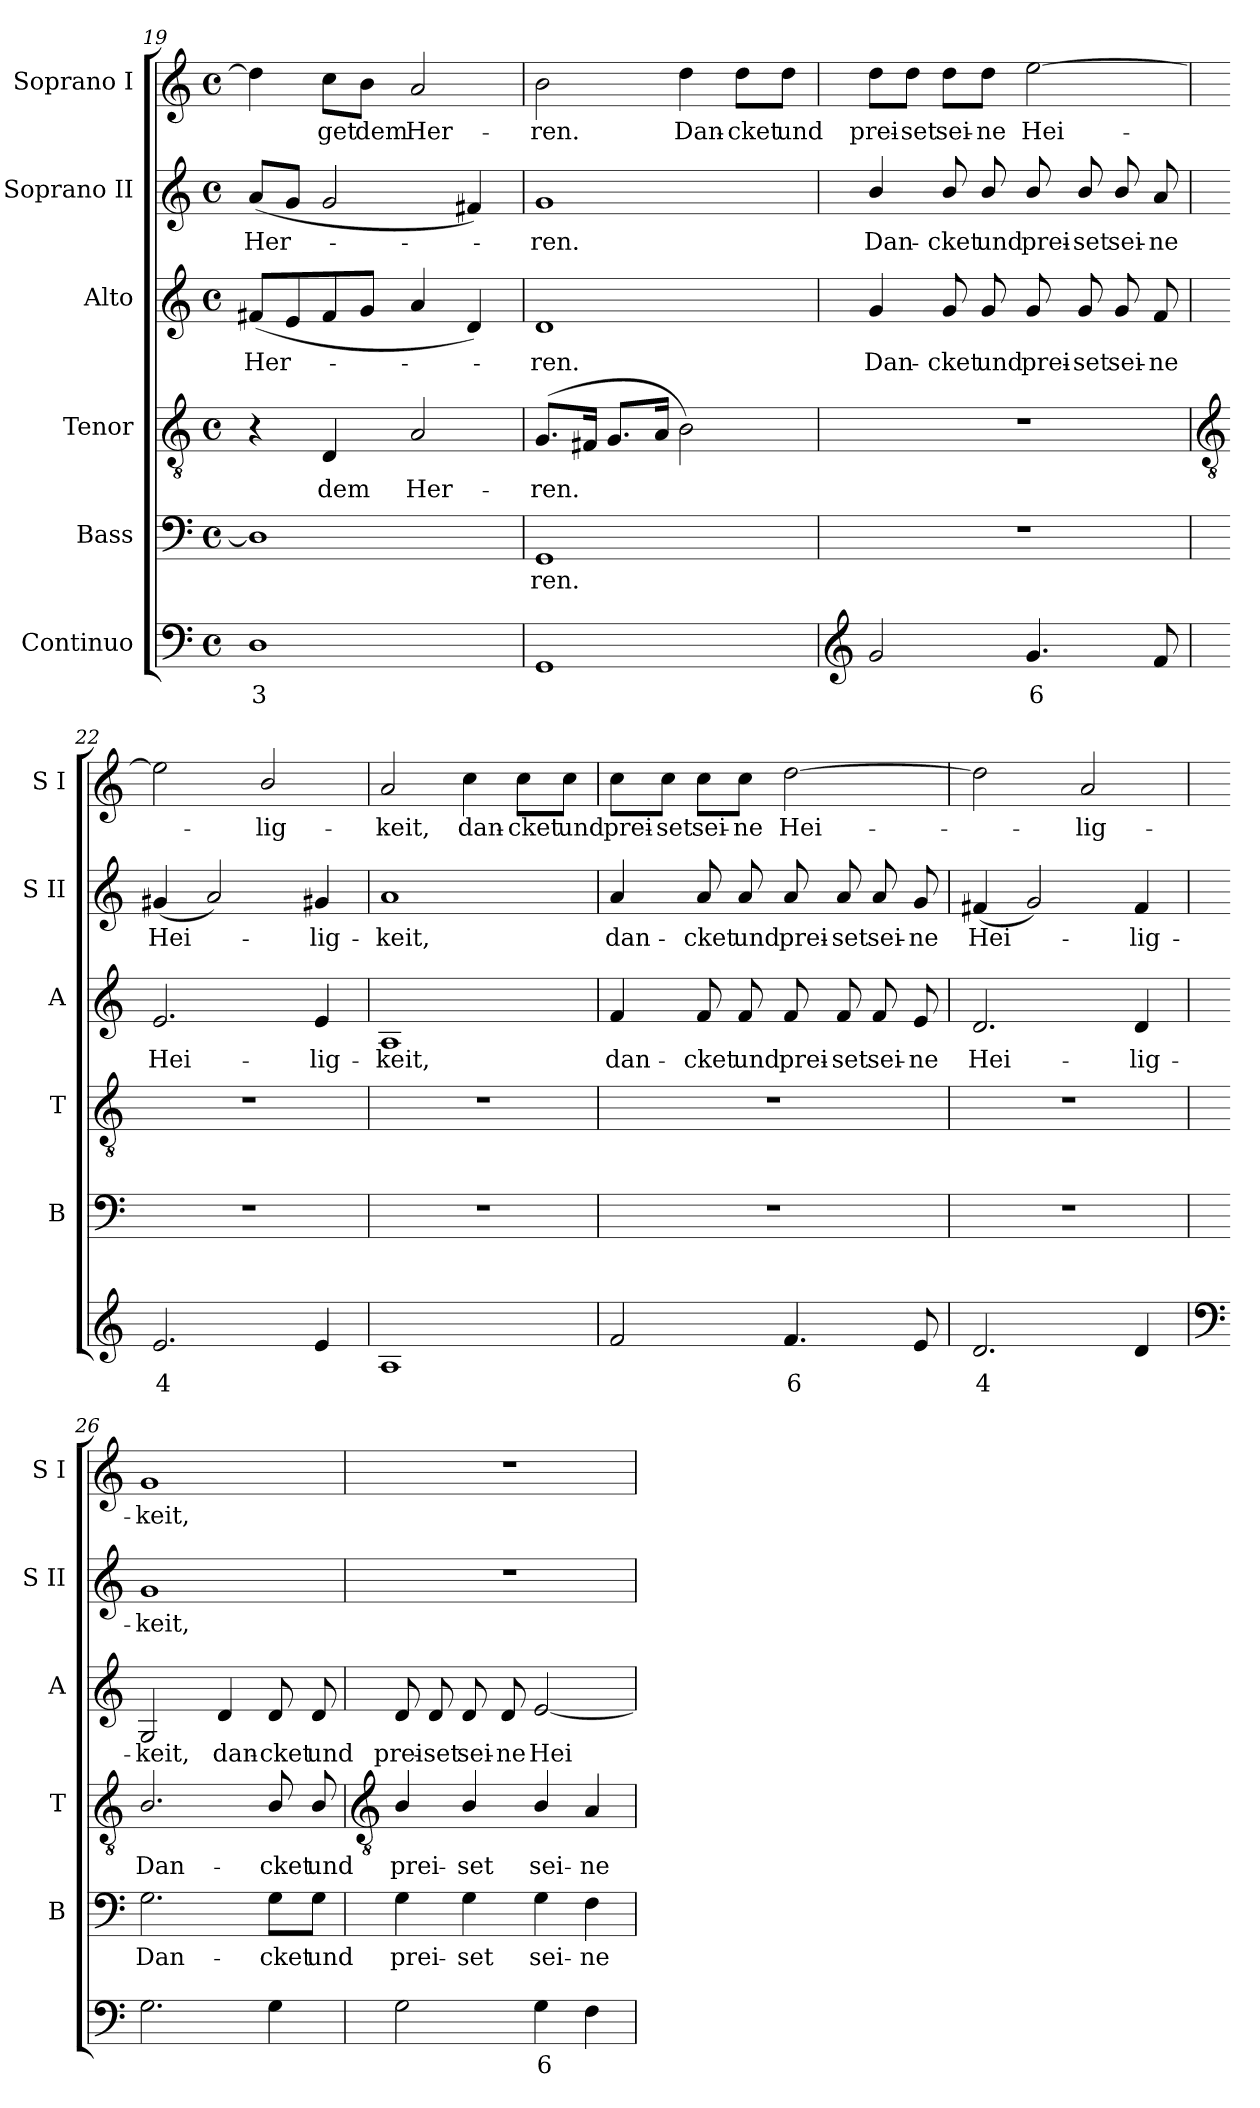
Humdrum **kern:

**kern	**text	**kern	**text	**kern	**text	**kern	**text	**kern	**text	**kern	**text
*part6	*part6	*part5	*part5	*part4	*part4	*part3	*part3	*part2	*part2	*part1	*part1
*staff6	*staff6	*staff5	*staff5	*staff4	*staff4	*staff3	*staff3	*staff2	*staff2	*staff1	*staff1
*I"Continuo	*	*I"Bass	*	*I"Tenor	*	*I"Alto	*	*I"Soprano II	*	*I"Soprano I	*
*	*	*I'B	*	*I'T	*	*I'A	*	*I'S II	*	*I'S I	*
*clefF4	*	*clefF4	*	*clefGv2	*	*clefG2	*	*clefG2	*	*clefG2	*
*k[]	*	*k[]	*	*k[]	*	*k[]	*	*k[]	*	*k[]	*
*C:	*	*C:	*	*C:	*	*C:	*	*C:	*	*C:	*
*M4/4	*	*M4/4	*	*M4/4	*	*M4/4	*	*M4/4	*	*M4/4	*
*met(c)	*	*met(c)	*	*met(c)	*	*met(c)	*	*met(c)	*	*met(c)	*
=19	=19	=19	=19	=19	=19	=19	=19	=19	=19	=19	=19
!	!LO:LY:b	!	!	!	!	!	!LO:LY:b	!	!LO:LY:b	!	!
1D	3	1D/]	.	4r	.	(<8f#XL	Her-	(<8aL	Her-	4dd]	.
.	.	.	.	.	.	8e	.	8gJ	.	.	.
!	!	!	!	!	!LO:LY:b	!	!	!	!	!	!LO:LY:b
.	.	.	.	4D	dem	8f#	.	2g	.	8cc\L	get
!	!	!	!	!	!	!	!	!	!	!	!LO:LY:b
.	.	.	.	.	.	8gJ	.	.	.	8b\J	dem
!	!	!	!	!	!LO:LY:b	!	!	!	!	!	!LO:LY:b
.	.	.	.	2A	Her-	4a	.	.	.	2a	Her-
.	.	.	.	.	.	4d)	.	4f#X)	.	.	.
=20	=20	=20	=20	=20	=20	=20	=20	=20	=20	=20	=20
!	!	!	!LO:LY:b	!	!LO:LY:b	!	!LO:LY:b	!	!LO:LY:b	!	!LO:LY:b
1GG	.	1GG	ren.	(<8.GL	-ren.	1d	ren.	1g	ren.	2b	-ren.
.	.	.	.	16F#XJ	.	.	.	.	.	.	.
.	.	.	.	8.GL	.	.	.	.	.	.	.
.	.	.	.	16AJ	.	.	.	.	.	.	.
!	!	!	!	!	!	!	!	!	!	!	!LO:LY:b
.	.	.	.	2B)	.	.	.	.	.	4dd	Dan-
!	!	!	!	!	!	!	!	!	!	!	!LO:LY:b
.	.	.	.	.	.	.	.	.	.	8dd\L	-cket
!	!	!	!	!	!	!	!	!	!	!	!LO:LY:b
.	.	.	.	.	.	.	.	.	.	8dd\J	und
=21	=21	=21	=21	=21	=21	=21	=21	=21	=21	=21	=21
*clefG2	*	*	*	*	*	*	*	*	*	*	*
!	!	!	!	!	!	!	!LO:LY:b	!	!LO:LY:b	!	!LO:LY:b
2g	.	1r	.	1r	.	4g	Dan-	4b/	Dan-	8dd\L	prei-
!	!	!	!	!	!	!	!	!	!	!	!LO:LY:b
.	.	.	.	.	.	.	.	.	.	8dd\J	-set
!	!	!	!	!	!	!	!LO:LY:b	!	!LO:LY:b	!	!LO:LY:b
.	.	.	.	.	.	8g	-cket	8b/	-cket	8dd\L	sei-
!	!	!	!	!	!	!	!LO:LY:b	!	!LO:LY:b	!	!LO:LY:b
.	.	.	.	.	.	8g	und	8b/	und	8dd\J	-ne
!	!LO:LY:b	!	!	!	!	!	!LO:LY:b	!	!LO:LY:b	!	!LO:LY:b
4.g	6	.	.	.	.	8g	prei-	8b/	prei-	[2ee	Hei-
!	!	!	!	!	!	!	!LO:LY:b	!	!LO:LY:b	!	!
.	.	.	.	.	.	8g	-set	8b/	-set	.	.
!	!	!	!	!	!	!	!LO:LY:b	!	!LO:LY:b	!	!
.	.	.	.	.	.	8g	sei-	8b/	sei-	.	.
!	!	!	!	!	!	!	!LO:LY:b	!	!LO:LY:b	!	!
8f	.	.	.	.	.	8f	-ne	8a	-ne	.	.
!!LO:LB:g=z
=22	=22	=22	=22	=22	=22	=22	=22	=22	=22	=22	=22
*	*	*	*	*clefGv2	*	*	*	*	*	*	*
!	!LO:LY:b	!	!	!	!	!	!LO:LY:b	!	!LO:LY:b	!	!
2.e	4	1r	.	1r	.	2.e	Hei-	(<4g#X	Hei-	2ee]	.
.	.	.	.	.	.	.	.	2a)	.	.	.
!	!	!	!	!	!	!	!	!	!	!	!LO:LY:b
.	.	.	.	.	.	.	.	.	.	2b/	lig-
!	!	!	!	!	!	!	!LO:LY:b	!	!LO:LY:b	!	!
4e	.	.	.	.	.	4e	-lig-	4g#X	-lig-	.	.
=23	=23	=23	=23	=23	=23	=23	=23	=23	=23	=23	=23
!	!	!	!	!	!	!	!LO:LY:b	!	!LO:LY:b	!	!LO:LY:b
1A	.	1r	.	1r	.	1A	-keit,	1a	-keit,	2a	-keit,
!	!	!	!	!	!	!	!	!	!	!	!LO:LY:b
.	.	.	.	.	.	.	.	.	.	4cc	dan-
!	!	!	!	!	!	!	!	!	!	!	!LO:LY:b
.	.	.	.	.	.	.	.	.	.	8cc\L	-cket
!	!	!	!	!	!	!	!	!	!	!	!LO:LY:b
.	.	.	.	.	.	.	.	.	.	8cc\J	und
=24	=24	=24	=24	=24	=24	=24	=24	=24	=24	=24	=24
!	!	!	!	!	!	!	!LO:LY:b	!	!LO:LY:b	!	!LO:LY:b
2f	.	1r	.	1r	.	4f	dan-	4a	dan-	8cc\L	prei-
!	!	!	!	!	!	!	!	!	!	!	!LO:LY:b
.	.	.	.	.	.	.	.	.	.	8cc\J	-set
!	!	!	!	!	!	!	!LO:LY:b	!	!LO:LY:b	!	!LO:LY:b
.	.	.	.	.	.	8f	-cket	8a	-cket	8cc\L	sei-
!	!	!	!	!	!	!	!LO:LY:b	!	!LO:LY:b	!	!LO:LY:b
.	.	.	.	.	.	8f	und	8a	und	8cc\J	-ne
!	!LO:LY:b	!	!	!	!	!	!LO:LY:b	!	!LO:LY:b	!	!LO:LY:b
4.f	6	.	.	.	.	8f	prei-	8a	prei-	[2dd	Hei-
!	!	!	!	!	!	!	!LO:LY:b	!	!LO:LY:b	!	!
.	.	.	.	.	.	8f	-set	8a	-set	.	.
!	!	!	!	!	!	!	!LO:LY:b	!	!LO:LY:b	!	!
.	.	.	.	.	.	8f	sei-	8a	sei-	.	.
!	!	!	!	!	!	!	!LO:LY:b	!	!LO:LY:b	!	!
8e	.	.	.	.	.	8e	-ne	8g	-ne	.	.
=25	=25	=25	=25	=25	=25	=25	=25	=25	=25	=25	=25
!	!LO:LY:b	!	!	!	!	!	!LO:LY:b	!	!LO:LY:b	!	!
2.d	4	1r	.	1r	.	2.d	Hei-	(<4f#X	Hei-	2dd]	.
.	.	.	.	.	.	.	.	2g)	.	.	.
!	!	!	!	!	!	!	!	!	!	!	!LO:LY:b
.	.	.	.	.	.	.	.	.	.	2a	lig-
!	!	!	!	!	!	!	!LO:LY:b	!	!LO:LY:b	!	!
4d	.	.	.	.	.	4d	-lig-	4f#	lig-	.	.
=26	=26	=26	=26	=26	=26	=26	=26	=26	=26	=26	=26
*clefF4	*	*	*	*	*	*	*	*	*	*	*
!	!	!	!LO:LY:b	!	!LO:LY:b	!	!LO:LY:b	!	!LO:LY:b	!	!LO:LY:b
2.G	.	2.G	Dan-	2.B/	Dan-	2G	-keit,	1g	-keit,	1g	-keit,
!	!	!	!	!	!	!	!LO:LY:b	!	!	!	!
.	.	.	.	.	.	4d	dan-	.	.	.	.
!	!	!	!LO:LY:b	!	!LO:LY:b	!	!LO:LY:b	!	!	!	!
4G	.	8G\L	-cket	8B/	-cket	8d	-cket	.	.	.	.
!	!	!	!LO:LY:b	!	!LO:LY:b	!	!LO:LY:b	!	!	!	!
.	.	8G\J	und	8B/	und	8d	und	.	.	.	.
!!LO:LB:g=z
=27	=27	=27	=27	=27	=27	=27	=27	=27	=27	=27	=27
*	*	*	*	*clefGv2	*	*	*	*	*	*	*
!	!	!	!LO:LY:b	!	!LO:LY:b	!	!LO:LY:b	!	!	!	!
2G	.	4G	prei-	4B/	prei-	8d	prei-	1r	.	1r	.
!	!	!	!	!	!	!	!LO:LY:b	!	!	!	!
.	.	.	.	.	.	8d	-set	.	.	.	.
!	!	!	!LO:LY:b	!	!LO:LY:b	!	!LO:LY:b	!	!	!	!
.	.	4G	-set	4B/	-set	8d	sei-	.	.	.	.
!	!	!	!	!	!	!	!LO:LY:b	!	!	!	!
.	.	.	.	.	.	8d	-ne	.	.	.	.
!	!LO:LY:b	!	!LO:LY:b	!	!LO:LY:b	!	!LO:LY:b	!	!	!	!
4G	6	4G	sei-	4B/	sei-	[2e	Hei-	.	.	.	.
!	!	!	!LO:LY:b	!	!LO:LY:b	!	!	!	!	!	!
4F	.	4F	-ne	4A	-ne	.	.	.	.	.	.
=	=	=	=	=	=	=	=	=	=	=	=
*-	*-	*-	*-	*-	*-	*-	*-	*-	*-	*-	*-
